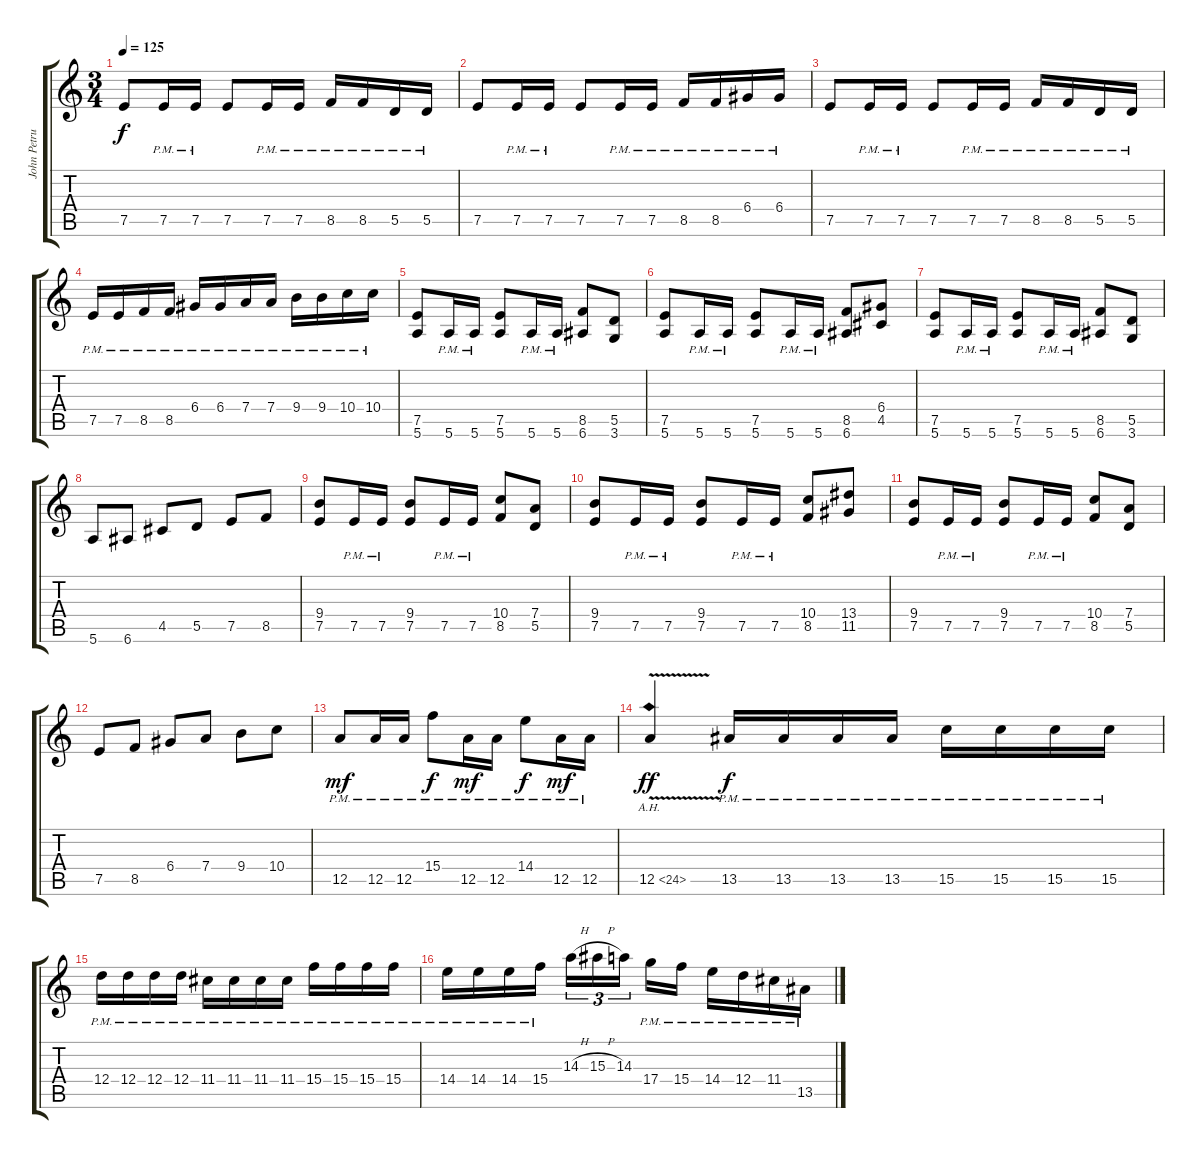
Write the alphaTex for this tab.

\track ("John Petrucci Lead Guitar" "John Petru") {instrument distortionguitar}
\staff {score tabs}
\tuning (E4 B3 G3 D3 A2 E2) {hide}
\ts (3 4)
\tempo 125
\clef g2
\ks c
7.5.8{dy f} 7.5{pm}.16 7.5{pm}.16 7.5.8 7.5{pm}.16 7.5{pm}.16 8.5{pm}.16 8.5{pm}.16 5.5{pm}.16 5.5{pm}.16 |
7.5.8 7.5{pm}.16 7.5{pm}.16 7.5.8 7.5{pm}.16 7.5{pm}.16 8.5{pm}.16 8.5{pm}.16 6.4{pm}.16 6.4{pm}.16 |
7.5.8 7.5{pm}.16 7.5{pm}.16 7.5.8 7.5{pm}.16 7.5{pm}.16 8.5{pm}.16 8.5{pm}.16 5.5{pm}.16 5.5{pm}.16 |
7.5{pm}.16 7.5{pm}.16 8.5{pm}.16 8.5{pm}.16 6.4{pm}.16 6.4{pm}.16 7.4{pm}.16 7.4{pm}.16 9.4{pm}.16 9.4{pm}.16 10.4{pm}.16 10.4{pm}.16 |
(7.5 5.6).8 5.6{pm}.16 5.6{pm}.16 (7.5 5.6).8 5.6{pm}.16 5.6{pm}.16 (8.5 6.6).8 (5.5 3.6).8 |
(7.5 5.6).8 5.6{pm}.16 5.6{pm}.16 (7.5 5.6).8 5.6{pm}.16 5.6{pm}.16 (8.5 6.6).8 (6.4 4.5).8 |
(7.5 5.6).8 5.6{pm}.16 5.6{pm}.16 (7.5 5.6).8 5.6{pm}.16 5.6{pm}.16 (8.5 6.6).8 (5.5 3.6).8 |
5.6.8 6.6.8 4.5.8 5.5.8 7.5.8 8.5.8 |
(9.4 7.5).8 7.5{pm}.16 7.5{pm}.16 (9.4 7.5).8 7.5{pm}.16 7.5{pm}.16 (10.4 8.5).8 (7.4 5.5).8 |
(9.4 7.5).8 7.5{pm}.16 7.5{pm}.16 (9.4 7.5).8 7.5{pm}.16 7.5{pm}.16 (10.4 8.5).8 (13.4 11.5).8 |
(9.4 7.5).8 7.5{pm}.16 7.5{pm}.16 (9.4 7.5).8 7.5{pm}.16 7.5{pm}.16 (10.4 8.5).8 (7.4 5.5).8 |
7.5.8 8.5.8 6.4.8 7.4.8 9.4.8 10.4.8 |
12.5{pm}.8{dy mf volume 15 instrument overdrivenguitar} 12.5{pm}.16 12.5{pm}.16 15.4{pm}.8{dy f} 12.5{pm}.16{dy mf} 12.5{pm}.16 14.4{pm}.8{dy f} 12.5{pm}.16{dy mf} 12.5{pm}.16 |
12.5{ah 12 v}.4{dy ff} 13.5{pm}.16{dy f} 13.5{pm}.16 13.5{pm}.16 13.5{pm}.16 15.5{pm}.16 15.5{pm}.16 15.5{pm}.16 15.5{pm}.16 |
12.4{pm}.16 12.4{pm}.16 12.4{pm}.16 12.4{pm}.16 11.4{pm}.16 11.4{pm}.16 11.4{pm}.16 11.4{pm}.16 15.4{pm}.16 15.4{pm}.16 15.4{pm}.16 15.4{pm}.16 |
14.4{pm}.16 14.4{pm}.16 14.4{pm}.16 15.4{pm}.16 14.3{h}.16{tu (3 2)} 15.3{h}.16{tu (3 2)} 14.3.16{tu (3 2)} 17.4{pm}.16 15.4{pm}.16 14.4{pm}.16 12.4{pm}.16 11.4{pm}.16 13.5{pm}.16
